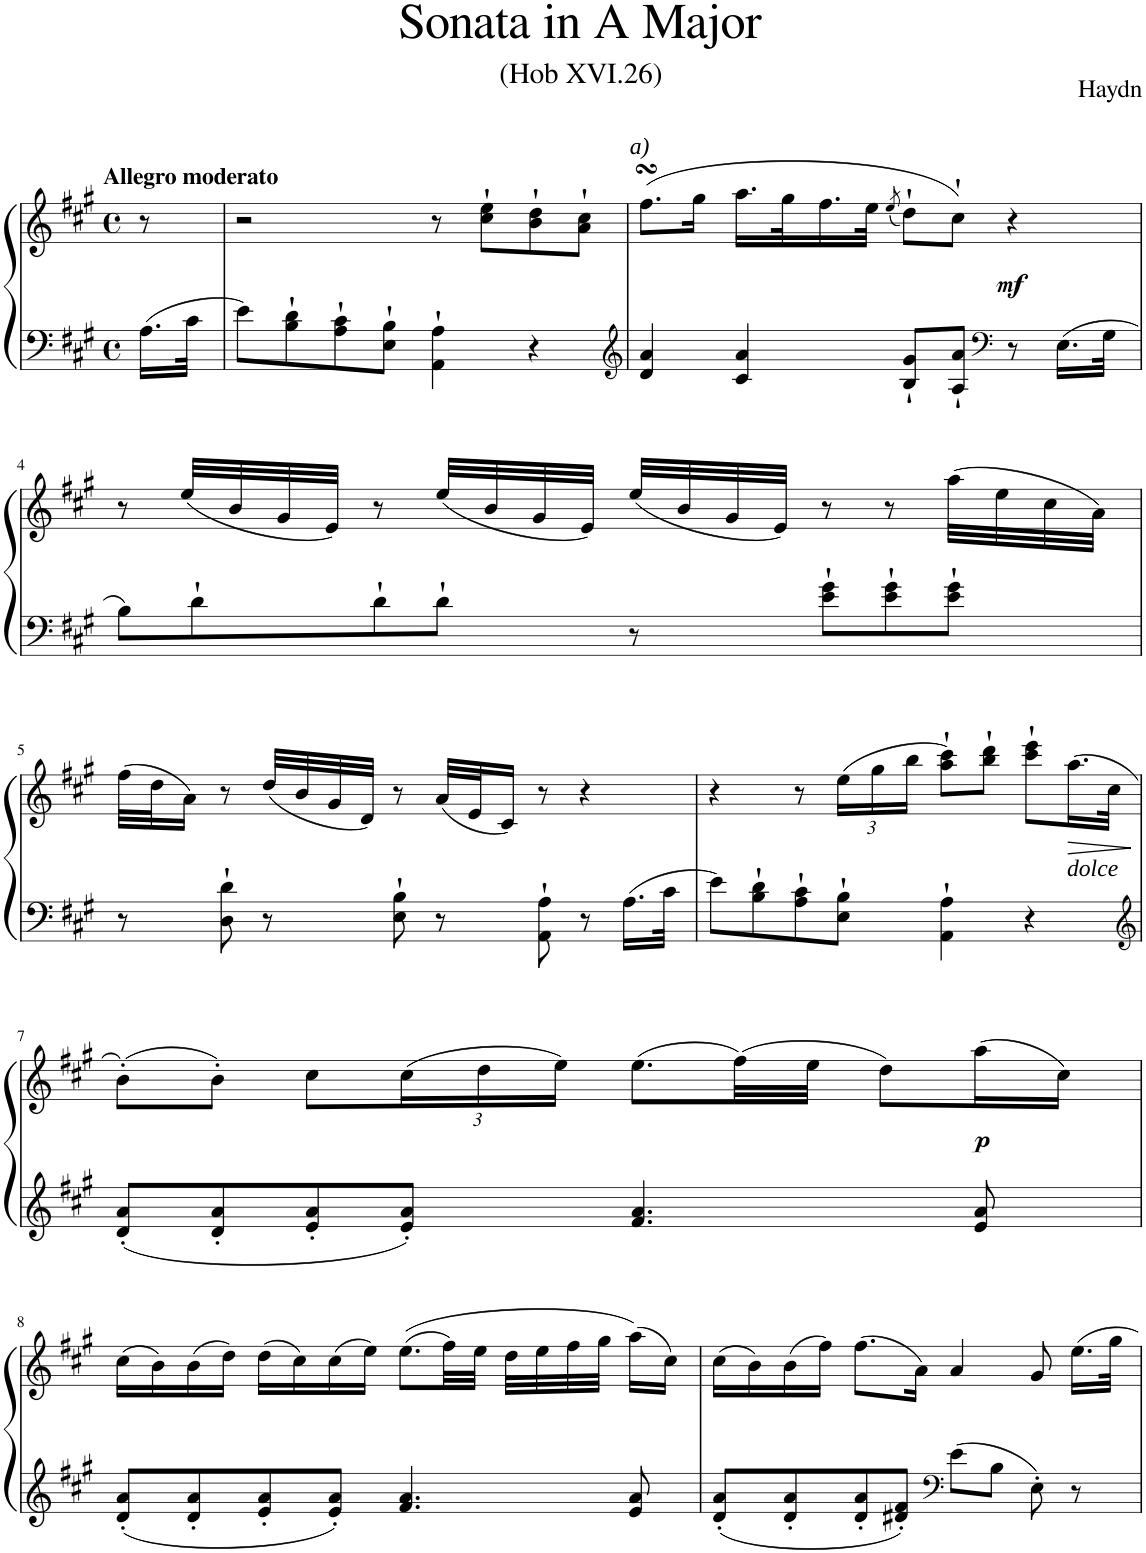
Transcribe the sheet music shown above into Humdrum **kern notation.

**kern	**kern	**dynam
*part1	*part1	*part1
*staff2	*staff1	*staff1/2
*I"Piano	*	*
*I'Pno	*	*
*clefF4	*clefG2	*
*k[f#c#g#]	*k[f#c#g#]	*
*M4/4	*M4/4	*
*met(c)	*met(c)	*
=1	=1	=1
!	!LO:TX:a:B:t=Allegro moderato	!
16.A\LL	8r	.
32c#\JJk	.	.
=2	=2	=2
8e\L	2r	.
8B\` 8d\`	.	.
8A\` 8c#\`	.	.
8E\` 8B\`J	.	.
4AA\` 4A\`	8r	.
.	8cc#\` 8ee\`L	.
4r	8b\` 8dd\`	.
.	8a\` 8cc#\`J	.
=3	=3	=3
*clefG2	*	*
!	!LO:TX:a:i:t=a)	!
4d/ 4a/	(8.ff#sSSS\L	.
.	16gg#\Jk	.
4c#/ 4a/	16.aa\LL	.
.	32gg#\K	.
.	16.ff#\	.
.	32ee\JJk	.
.	(8qee/	.
8B/` 8g#/`L	8dd`\L)	.
8A/` 8a/`J	8cc#`\J)	.
*clefF4	*	*
!	!	!LO:DY:b
8r	4r	mf
16.E\LL	.	.
32G#\JJk	.	.
!!LO:LB:g=z
=4	=4	=4
8B\L	8r	.
8d`\	(32ee/LLL	.
.	32b/	.
.	32g#/	.
.	32e/JJJ)	.
8d`\	8r	.
8d`\J	(32ee/LLL	.
.	32b/	.
.	32g#/	.
.	32e/JJJ)	.
8r	(32ee/LLL	.
.	32b/	.
.	32g#/	.
.	32e/JJJ)	.
8e\` 8g#\`L	8r	.
8e\` 8g#\`	8r	.
8e\` 8g#\`J	(32aa\LLL	.
.	32ee\	.
.	32cc#\	.
.	32a\JJJ)	.
!!LO:LB:g=z
=5	=5	=5
8r	(32ff#\LLL	.
.	32dd\J	.
.	16a\JJ)	.
8D\` 8d\`	8r	.
8r	(32dd/LLL	.
.	32b/	.
.	32g#/	.
.	32d/JJJ)	.
8E\` 8B\`	8r	.
8r	(32a/LLL	.
.	32e/J	.
.	16c#/JJ)	.
8AA\` 8A\`	8r	.
8r	4r	.
16.A\LL	.	.
32c#\JJk	.	.
=6	=6	=6
8e\L	4r	.
8B\` 8d\`	.	.
8A\` 8c#\`	8r	.
*	*Xbrackettup	*
8E\` 8B\`J	(24ee\LL	.
.	24gg#\	.
.	24bb\JJ	.
4AA\` 4A\`	8aa\` 8ccc#\`L)	.
.	8bb\` 8ddd\`J	.
4r	8ccc#\` 8eee\`L	.
!	!LO:TX:b:i:t=dolce	!
!	!	!LO:HP:b
.	(16.aa\L	>
.	32cc#\JJk	.
.	.	]
!!LO:LB:g=z
=7	=7	=7
*clefG2	*	*
8d/' 8a/'L	(8b'\L)	.
8d/' 8a/'	8b'\J)	.
8e/' 8a/'	8cc#\L	.
8e/' 8a/'J	(24cc#\L	.
.	24dd\	.
.	24ee\JJ)	.
4.f#/ 4.a/	(8.ee\L	.
.	(32ff#\LL)	.
.	32ee\JJJ	.
.	8dd\L)	.
!	!	!LO:DY:b
8e/ 8a/	(16aa\L	p
.	16cc#\JJ)	.
!!LO:LB:g=z
=8	=8	=8
8d/' 8a/'L	(16cc#\LL	.
.	16b\)	.
8d/' 8a/'	(16b\	.
.	16dd\JJ)	.
8e/' 8a/'	(16dd\LL	.
.	16cc#\)	.
8e/' 8a/'J	(16cc#\	.
.	16ee\JJ)	.
4.f#/ 4.a/	((8.ee\L	.
.	32ff#\LL)	.
.	32ee\JJJ	.
.	32dd\LLL	.
.	32ee\	.
.	32ff#\	.
.	32gg#\JJJ	.
8e/ 8a/	(16aa\LL)	.
.	16cc#\JJ)	.
=9	=9	=9
8d/' 8a/'L	(16cc#\LL	.
.	16b\)	.
8d/' 8a/'	(16b\	.
.	16ff#\JJ)	.
8d/' 8a/'	(8.ff#\L	.
8d#X/' 8f#/'J	.	.
.	16a\Jk)	.
*clefF4	*	*
8e\L	4a/	.
8B\J	.	.
8E'\	8g#/	.
8r	16.ee\LL	.
.	32gg#\JJk	.
=	=	=
*-	*-	*-
